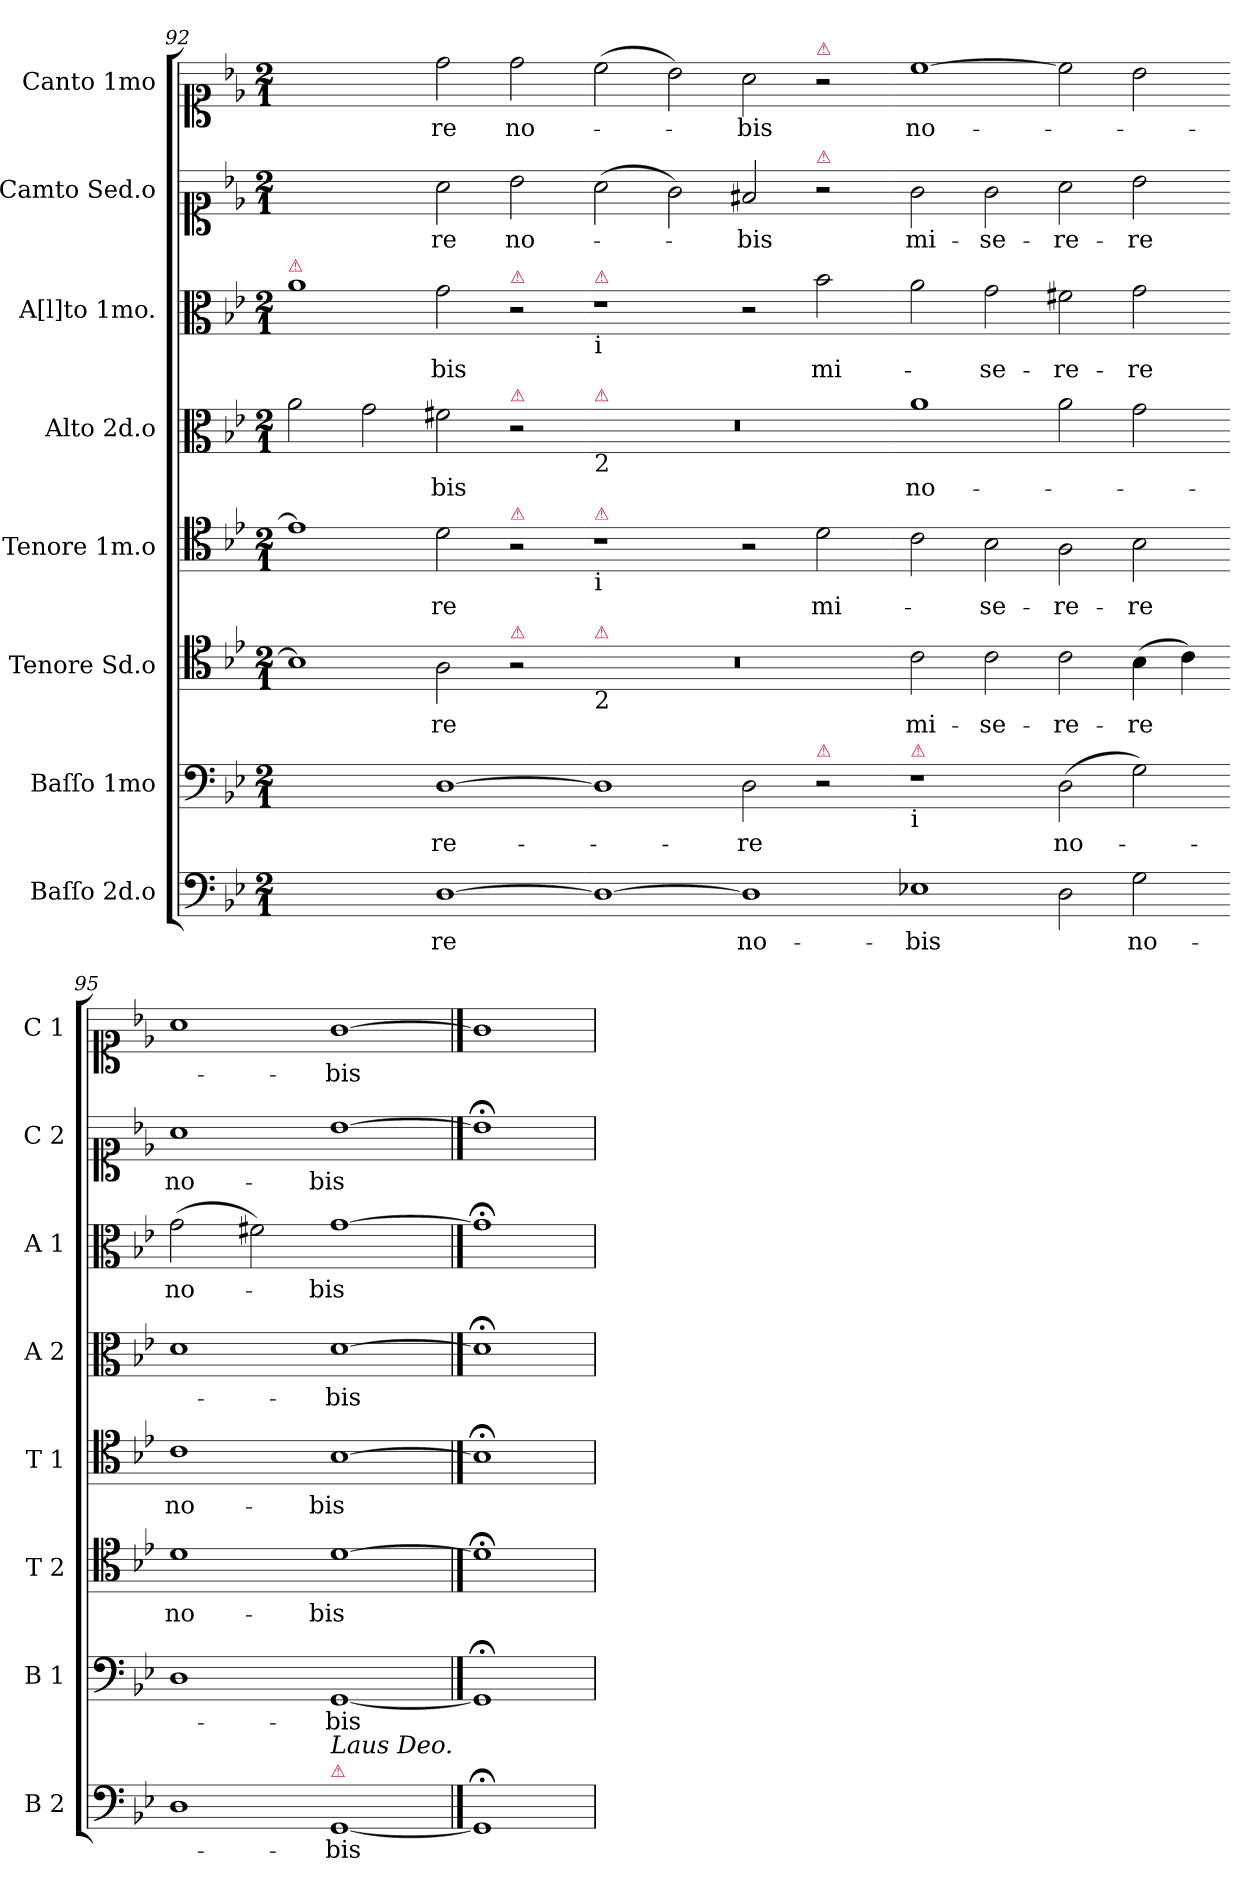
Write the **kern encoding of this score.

**kern	**text	**kern	**text	**kern	**text	**kern	**text	**kern	**text	**kern	**text	**kern	**text	**kern	**text
*part8	*part8	*part7	*part7	*part6	*part6	*part5	*part5	*part4	*part4	*part3	*part3	*part2	*part2	*part1	*part1
*staff8	*staff8	*staff7	*staff7	*staff6	*staff6	*staff5	*staff5	*staff4	*staff4	*staff3	*staff3	*staff2	*staff2	*staff1	*staff1
*I"Baſſo 2d.o	*	*I"Baſſo 1mo	*	*I"Tenore Sd.o	*	*I"Tenore 1m.o	*	*I"Alto 2d.o	*	*I"A[l]to 1mo.	*	*I"Camto Sed.o	*	*I"Canto 1mo	*
*I'B 2	*	*I'B 1	*	*I'T 2	*	*I'T 1	*	*I'A 2	*	*I'A 1	*	*I'C 2	*	*I'C 1	*
*clefF4	*	*clefF4	*	*clefC4	*	*clefC4	*	*clefC3	*	*clefC3	*	*clefC1	*	*clefC1	*
*k[b-e-]	*	*k[b-e-]	*	*k[b-e-]	*	*k[b-e-]	*	*k[b-e-]	*	*k[b-e-]	*	*k[b-e-]	*	*k[b-e-]	*
*M2/1	*	*M2/1	*	*M2/1	*	*M2/1	*	*M2/1	*	*M2/1	*	*M2/1	*	*M2/1	*
=92	=92	=92	=92	=92	=92	=92	=92	=92	=92	=92	=92	=92	=92	=92	=92
!	!	!	!	!	!	!	!	!	!	!LO:TX:a:color=crimson:t=⚠	!	!	!	!	!
1ryy	.	1ryy	.	1B-]	.	1en]	.	2a\	.	1a	.	1ryy	.	1ryy	.
.	.	.	.	.	.	.	.	2g\	.	.	.	.	.	.	.
[<1D	-re	[1D	-re-	2A\	-re	2d\	-re	2f#X\	-bis	2g\	-bis	2a\	-re	2dd\	-re
!	!	!	!	!	!	!	!	!	!	!LO:TX:a:color=crimson:t=⚠	!	!	!	!	!
!	!	!	!	!	!	!	!	!LO:TX:a:color=crimson:t=⚠	!	!	!	!	!	!	!
!	!	!	!	!	!	!LO:TX:a:color=crimson:t=⚠	!	!	!	!	!	!	!	!	!
!	!	!	!	!LO:TX:a:color=crimson:t=⚠	!	!	!	!	!	!	!	!	!	!	!
.	.	.	.	2r	.	2r	.	2r	.	2r	.	2b-\	no-	2dd\	no-
=93-	=93-	=93-	=93-	=93-	=93-	=93-	=93-	=93-	=93-	=93-	=93-	=93-	=93-	=93-	=93-
!	!	!	!	!	!	!	!	!	!	!LO:TX:b:t=i	!	!	!	!	!
!	!	!	!	!	!	!	!	!	!	!LO:TX:a:color=crimson:t=⚠	!	!	!	!	!
!	!	!	!	!	!	!	!	!LO:TX:b:t=2	!	!	!	!	!	!	!
!	!	!	!	!	!	!	!	!LO:TX:a:color=crimson:t=⚠	!	!	!	!	!	!	!
!	!	!	!	!	!	!LO:TX:b:t=i	!	!	!	!	!	!	!	!	!
!	!	!	!	!	!	!LO:TX:a:color=crimson:t=⚠	!	!	!	!	!	!	!	!	!
!	!	!	!	!LO:TX:b:t=2	!	!	!	!	!	!	!	!	!	!	!
!	!	!	!	!LO:TX:a:color=crimson:t=⚠	!	!	!	!	!	!	!	!	!	!	!
1D_	.	1D]	.	0r	.	1r	.	0r	.	1r	.	(>2a\	.	(>2cc\	.
.	.	.	.	.	.	.	.	.	.	.	.	2g\)	.	2b-\)	.
1D]	no-	2D\	-re	.	.	2r	.	.	.	2r	.	2f#X/	-bis	2a\	-bis
!	!	!	!	!	!	!	!	!	!	!	!	!	!	!LO:TX:a:color=crimson:t=⚠	!
!	!	!	!	!	!	!	!	!	!	!	!	!LO:TX:a:color=crimson:t=⚠	!	!	!
!	!	!LO:TX:a:color=crimson:t=⚠	!	!	!	!	!	!	!	!	!	!	!	!	!
.	.	2r	.	.	.	2d\	mi-	.	.	2b-\	mi-	2r	.	2r	.
=94-	=94-	=94-	=94-	=94-	=94-	=94-	=94-	=94-	=94-	=94-	=94-	=94-	=94-	=94-	=94-
!	!	!LO:TX:a:color=crimson:t=⚠	!	!	!	!	!	!	!	!	!	!	!	!	!
!	!	!LO:TX:b:t=i	!	!	!	!	!	!	!	!	!	!	!	!	!
1E-X	-bis	1r	.	2c\	mi-	2c\	.	1a	no-	2a\	.	2g\	mi-	[1cc	no-
.	.	.	.	2c\	-se-	2B-\	-se-	.	.	2g\	-se-	2g\	-se-	.	.
2D\	.	(>2D\	no-	2c\	-re-	2A\	-re-	2a\	.	2f#X\	re-	2a\	-re-	2cc\]	.
2G\	no-	2G\)	.	(>4B-\	-re	2B-\	-re	2g\	.	2g\	-re	2b-\	-re	2b-\	.
.	.	.	.	4c\)	.	.	.	.	.	.	.	.	.	.	.
=95-	=95-	=95-	=95-	=95-	=95-	=95-	=95-	=95-	=95-	=95-	=95-	=95-	=95-	=95-	=95-
1D	.	1D	.	1d	no-	1c	no-	1d	.	(>2g\	no-	1a	no-	1a	.
.	.	.	.	.	.	.	.	.	.	2f#X\)	.	.	.	.	.
!LO:TX:a:color=crimson:t=⚠	!	!	!	!	!	!	!	!	!	!	!	!	!	!	!
!LO:TX:a:i:t=Laus Deo.	!	!	!	!	!	!	!	!	!	!	!	!	!	!	!
[1GG	-bis	[1GG	-bis	[1d	-bis	[1B-	-bis	[1d	-bis	[1g	-bis	[1b-	-bis	[1g	-bis
==96	==96	==96	==96	==96	==96	==96	==96	==96	==96	==96	==96	==96	==96	==96	==96
1GG;<]	.	1GG;<]	.	1d;]	.	1B-;]	.	1d;]	.	1g;]	.	1b-;]	.	1g]	.
=	=	=	=	=	=	=	=	=	=	=	=	=	=	=	=
*-	*-	*-	*-	*-	*-	*-	*-	*-	*-	*-	*-	*-	*-	*-	*-
